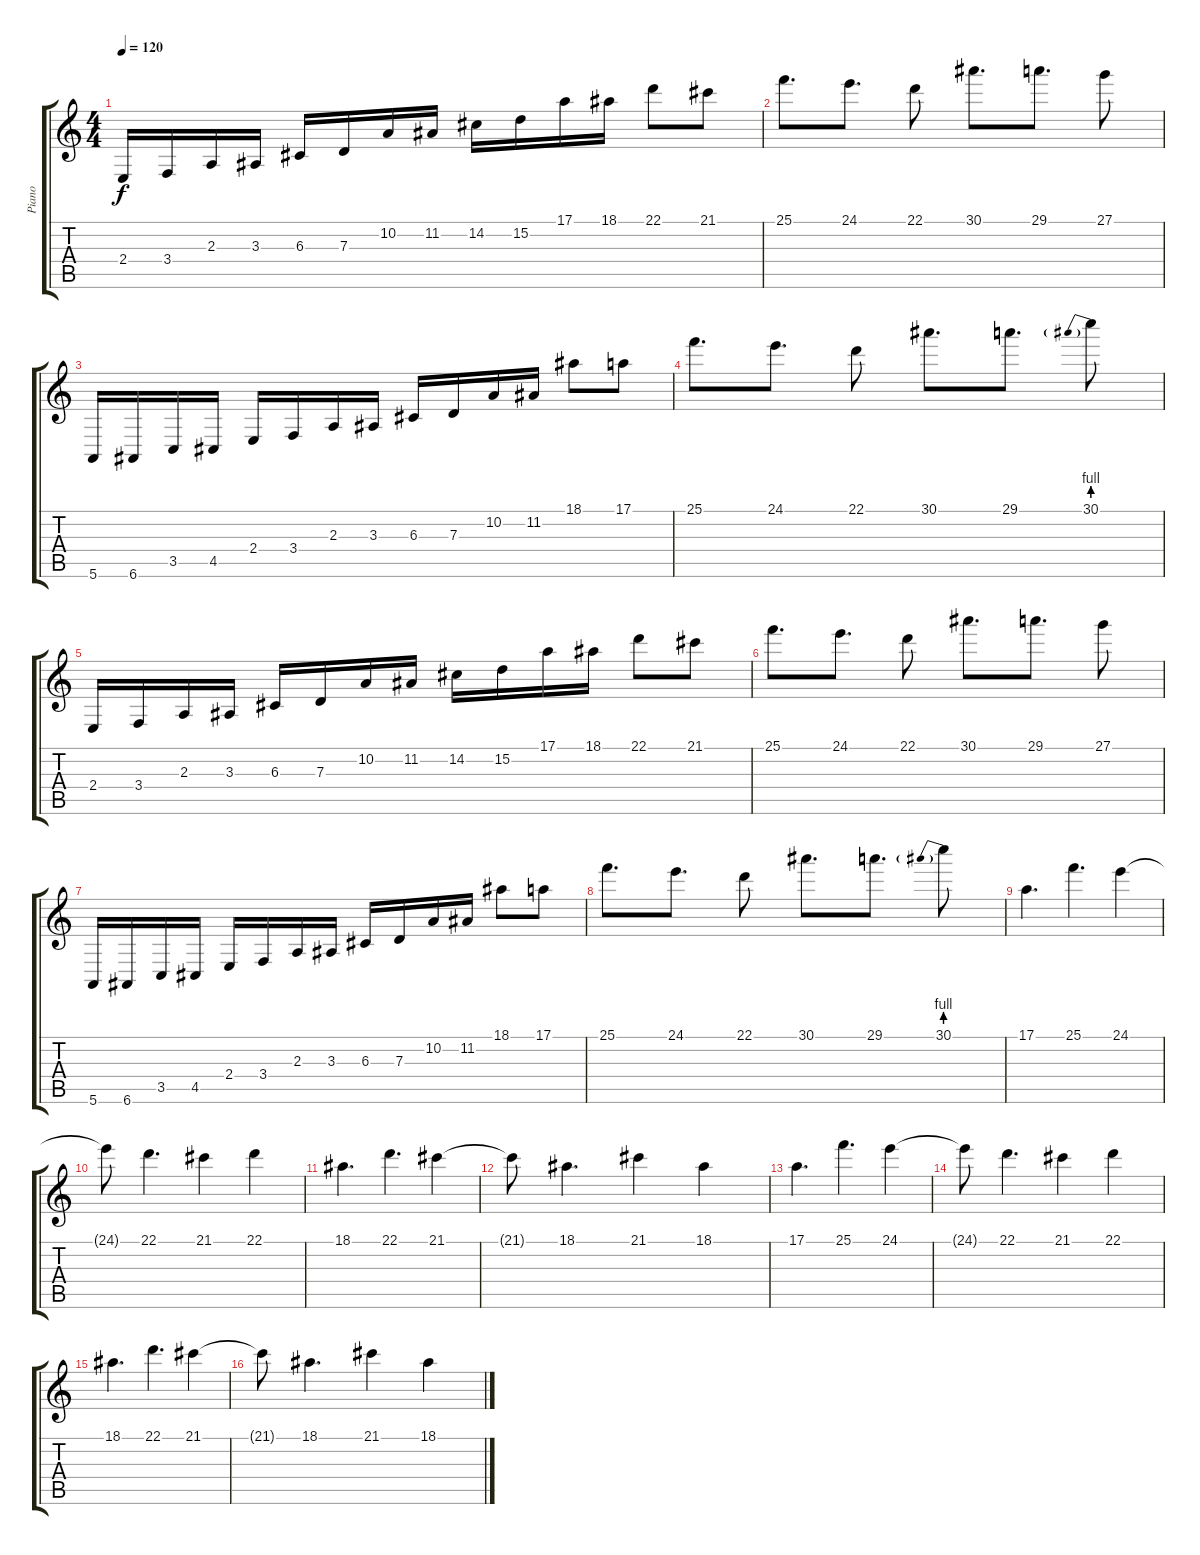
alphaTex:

\track ("Piano" "Piano") {instrument acousticgrandpiano}
\staff {score tabs}
\tuning (E4 B3 G3 D3 A2 E2) {hide}
\ts (4 4)
\tempo 120
\clef g2
\ks c
2.4.16{dy f} 3.4.16 2.3.16 3.3.16 6.3.16 7.3.16 10.2.16 11.2.16 14.2.16 15.2.16 17.1.16 18.1.16 22.1.8 21.1.8 |
25.1.8{d} 24.1.8{d} 22.1.8 30.1.8{d} 29.1.8{d} 27.1.8 |
5.6.16 6.6.16 3.5.16 4.5.16 2.4.16 3.4.16 2.3.16 3.3.16 6.3.16 7.3.16 10.2.16 11.2.16 18.1.8 17.1.8 |
25.1.8{d} 24.1.8{d} 22.1.8 30.1.8{d} 29.1.8{d} 30.1{be (prebend 0 4 60 4)}.8 |
2.4.16 3.4.16 2.3.16 3.3.16 6.3.16 7.3.16 10.2.16 11.2.16 14.2.16 15.2.16 17.1.16 18.1.16 22.1.8 21.1.8 |
25.1.8{d} 24.1.8{d} 22.1.8 30.1.8{d} 29.1.8{d} 27.1.8 |
5.6.16 6.6.16 3.5.16 4.5.16 2.4.16 3.4.16 2.3.16 3.3.16 6.3.16 7.3.16 10.2.16 11.2.16 18.1.8 17.1.8 |
25.1.8{d} 24.1.8{d} 22.1.8 30.1.8{d} 29.1.8{d} 30.1{be (prebend 0 4 60 4)}.8 |
17.1.4{d} 25.1.4{d} 24.1.4 |
24.1{t}.8 22.1.4{d} 21.1.4 22.1.4 |
18.1.4{d} 22.1.4{d} 21.1.4 |
21.1{t}.8 18.1.4{d} 21.1.4 18.1.4 |
17.1.4{d} 25.1.4{d} 24.1.4 |
24.1{t}.8 22.1.4{d} 21.1.4 22.1.4 |
18.1.4{d} 22.1.4{d} 21.1.4 |
21.1{t}.8 18.1.4{d} 21.1.4 18.1.4
